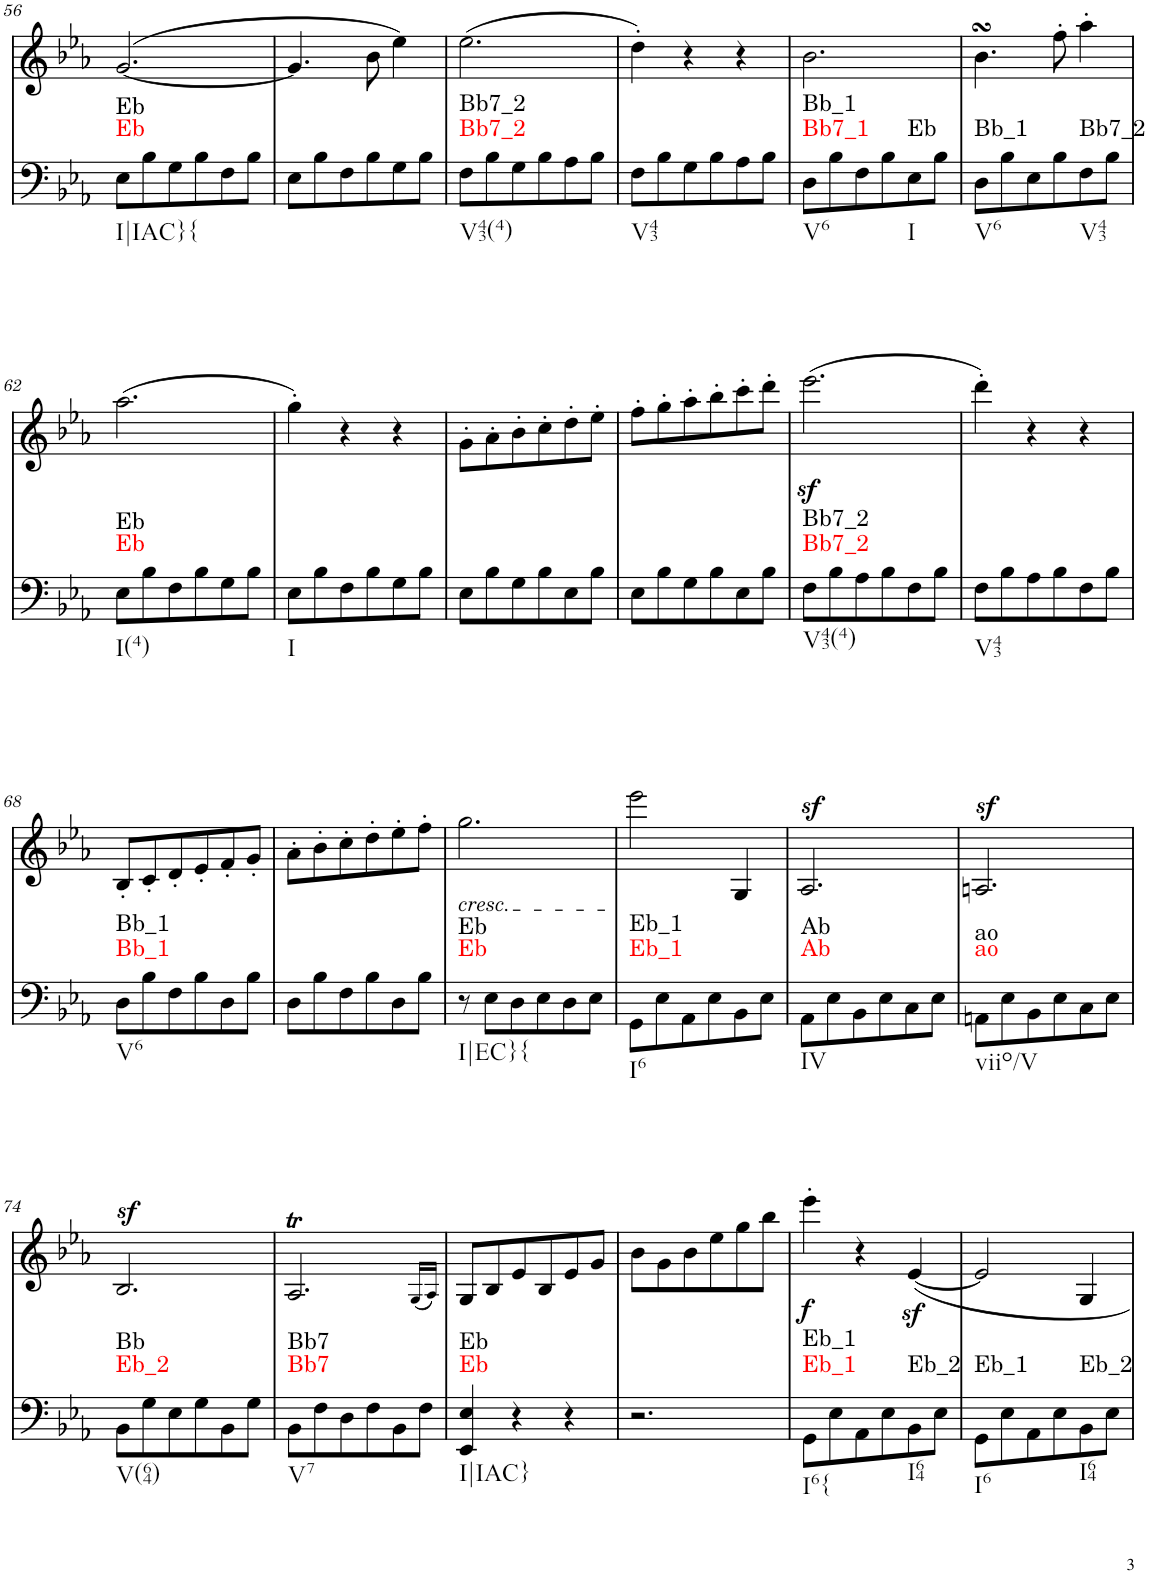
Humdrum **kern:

**kern	**harte	**kern	**dynam
*part2	*part2	*part1	*part1
*staff2	*	*staff1	*staff1
*I"piano	*	*I"piano	*
*I'Pno	*	*I'Pno	*
!!LO:PB:g=z
*clefF4	*	*clefG2	*
*k[b-e-a-]	*	*k[b-e-a-]	*
*c:	*	*c:	*
*M3/4	*	*M3/4	*
=56	=56	=56	=56
!	!LO:H:n=1:kt=Eb	!	!
!	!LO:H:n=2:kt=Eb	!	!
8E-\L	N N	([2.g/	.
8B-\	.	.	.
8G\	.	.	.
8B-\	.	.	.
8F\	.	.	.
8B-\J	.	.	.
=57	=57	=57	=57
8E-\L	.	4.g/]	.
8B-\	.	.	.
8F\	.	.	.
8B-\	.	8b-\	.
8G\	.	4ee-\)	.
8B-\J	.	.	.
=58	=58	=58	=58
!	!LO:H:n=1:kt=Bb7_2	!	!
!	!LO:H:n=2:kt=Bb7_2	!	!
8F\L	N N	(2.ee-\	.
8B-\	.	.	.
8G\	.	.	.
8B-\	.	.	.
8A-\	.	.	.
8B-\J	.	.	.
=59	=59	=59	=59
8F\L	.	4dd'\)	.
8B-\	.	.	.
8G\	.	4r	.
8B-\	.	.	.
8A-\	.	4r	.
8B-\J	.	.	.
=60	=60	=60	=60
!	!LO:H:n=1:kt=Bb7_1	!	!
!	!LO:H:n=2:kt=Bb_1	!	!
8D\L	N N	2.b-\	.
8B-\	.	.	.
8F\	.	.	.
8B-\	.	.	.
!	!LO:H:kt=Eb	!	!
8E-\	N	.	.
8B-\J	.	.	.
=61	=61	=61	=61
!	!LO:H:kt=Bb_1	!	!
8D\L	N	4.b-sSSS\	.
8B-\	.	.	.
8E-\	.	.	.
8B-\	.	8ff'\	.
!	!LO:H:kt=Bb7_2	!	!
8F\	N	4aa-'\	.
8B-\J	.	.	.
!!LO:LB:g=z
=62	=62	=62	=62
!	!LO:H:n=1:kt=Eb	!	!
!	!LO:H:n=2:kt=Eb	!	!
8E-\L	N N	(2.aa-\	.
8B-\	.	.	.
8F\	.	.	.
8B-\	.	.	.
8G\	.	.	.
8B-\J	.	.	.
=63	=63	=63	=63
8E-\L	.	4gg'\)	.
8B-\	.	.	.
8F\	.	4r	.
8B-\	.	.	.
8G\	.	4r	.
8B-\J	.	.	.
=64	=64	=64	=64
8E-\L	.	8g'\L	.
8B-\	.	8a-'\	.
8G\	.	8b-'\	.
8B-\	.	8cc'\	.
8E-\	.	8dd'\	.
8B-\J	.	8ee-'\J	.
=65	=65	=65	=65
8E-\L	.	8ff'\L	.
8B-\	.	8gg'\	.
8G\	.	8aa-'\	.
8B-\	.	8bb-'\	.
8E-\	.	8ccc'\	.
8B-\J	.	8ddd'\J	.
=66	=66	=66	=66
!	!LO:H:n=1:kt=Bb7_2	!	!
!	!LO:H:n=2:kt=Bb7_2	!	!
8F\L	N N	(2.eee-z<\	.
8B-\	.	.	.
8A-\	.	.	.
8B-\	.	.	.
8F\	.	.	.
8B-\J	.	.	.
=67	=67	=67	=67
8F\L	.	4ddd'\)	.
8B-\	.	.	.
8A-\	.	4r	.
8B-\	.	.	.
8F\	.	4r	.
8B-\J	.	.	.
!!LO:LB:g=z
=68	=68	=68	=68
!	!LO:H:n=1:kt=Bb_1	!	!
!	!LO:H:n=2:kt=Bb_1	!	!
8D\L	N N	8B-'/L	.
8B-\	.	8c'/	.
8F\	.	8d'/	.
8B-\	.	8e-'/	.
8D\	.	8f'/	.
8B-\J	.	8g'/J	.
=69	=69	=69	=69
8D\L	.	8a-'\L	.
8B-\	.	8b-'\	.
8F\	.	8cc'\	.
8B-\	.	8dd'\	.
8D\	.	8ee-'\	.
8B-\J	.	8ff'\J	.
=70	=70	=70	=70
!	!LO:H:n=1:kt=Eb	!LO:TX:b:i:t=cresc.	!
!	!LO:H:n=2:kt=Eb	!	!
8r	N N	2.gg\	.
8E-\L	.	.	.
8D\	.	.	.
8E-\	.	.	.
8D\	.	.	.
8E-\J	.	.	.
=71	=71	=71	=71
!	!LO:H:n=1:kt=Eb_1	!	!
!	!LO:H:n=2:kt=Eb_1	!	!
8GG\L	N N	2eee-\	.
8E-\	.	.	.
8AA-\	.	.	.
8E-\	.	.	.
8BB-\	.	4G/	.
8E-\J	.	.	.
=72	=72	=72	=72
!	!LO:H:n=1:kt=Ab	!	!
!	!LO:H:n=2:kt=Ab	!	!
8AA-\L	N N	2.A-z>/	.
8E-\	.	.	.
8BB-\	.	.	.
8E-\	.	.	.
8C\	.	.	.
8E-\J	.	.	.
=73	=73	=73	=73
!	!LO:H:n=1:kt=ao	!	!
!	!LO:H:n=2:kt=ao	!	!
8AAn\L	N N	2.Anz>/	.
8E-\	.	.	.
8BB-\	.	.	.
8E-\	.	.	.
8C\	.	.	.
8E-\J	.	.	.
!!LO:LB:g=z
=74	=74	=74	=74
!	!LO:H:n=1:kt=Eb_2	!	!
!	!LO:H:n=2:kt=Bb	!	!
8BB-\L	N N	2.B-z>/	.
8G\	.	.	.
8E-\	.	.	.
8G\	.	.	.
8BB-\	.	.	.
8G\J	.	.	.
=75	=75	=75	=75
!	!LO:H:n=1:kt=Bb7	!	!
!	!LO:H:n=2:kt=Bb7	!	!
8BB-\L	N N	2.A-T/	.
8F\	.	.	.
8D\	.	.	.
8F\	.	.	.
8BB-\	.	.	.
8F\J	.	.	.
.	.	(16qG/LL	.
.	.	16qA-/JJ)	.
=76	=76	=76	=76
!	!LO:H:n=1:kt=Eb	!	!
!	!LO:H:n=2:kt=Eb	!	!
4EE-/ 4E-/	N N	8G/L	.
.	.	8B-/	.
4r	.	8e-/	.
.	.	8B-/	.
4r	.	8e-/	.
.	.	8g/J	.
=77	=77	=77	=77
2.r	.	8b-\L	.
.	.	8g\	.
.	.	8b-\	.
.	.	8ee-\	.
.	.	8gg\	.
.	.	8bb-\J	.
=78	=78	=78	=78
!	!LO:H:n=1:kt=Eb_1	!	!LO:DY:b
!	!LO:H:n=2:kt=Eb_1	!	!
8GG\L	N N	4eee-'\	f
8E-\	.	.	.
8AA-\	.	4r	.
8E-\	.	.	.
!	!LO:H:kt=Eb_2	!	!
8BB-\	N	[4e-z</	.
8E-\J	.	.	.
=79	=79	=79	=79
!	!LO:H:kt=Eb_1	!	!
8GG\L	N	2e-/]	.
8E-\	.	.	.
8AA-\	.	.	.
8E-\	.	.	.
!	!LO:H:kt=Eb_2	!	!
8BB-\	N	4G/	.
8E-\J	.	.	.
=	=	=	=
*-	*-	*-	*-
